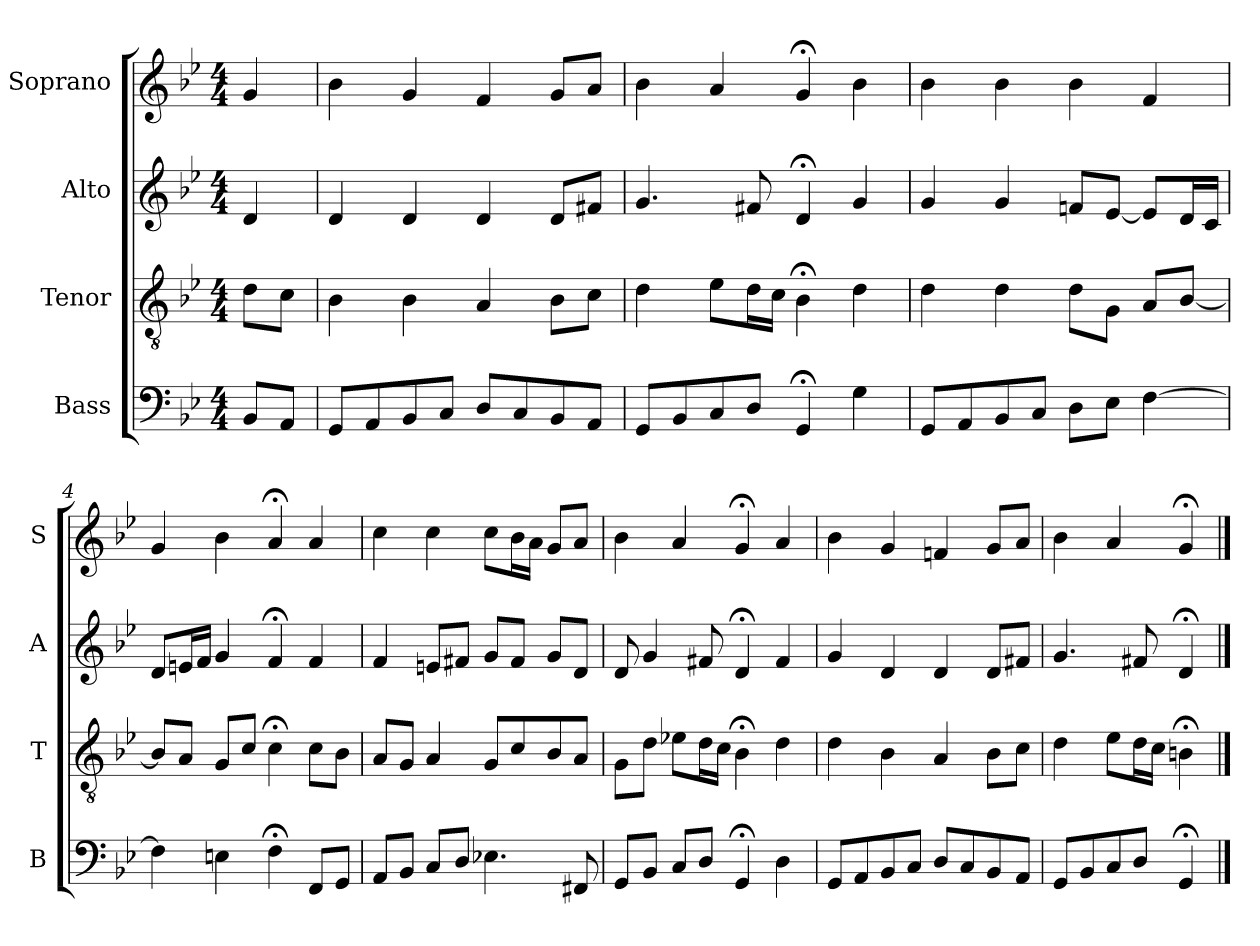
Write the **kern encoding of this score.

**kern	**kern	**kern	**kern
*part4	*part3	*part2	*part1
*staff4	*staff3	*staff2	*staff1
*I"Bass	*I"Tenor	*I"Alto	*I"Soprano
*I'B	*I'T	*I'A	*I'S
*clefF4	*clefGv2	*clefG2	*clefG2
*k[b-e-]	*k[b-e-]	*k[b-e-]	*k[b-e-]
*g:	*g:	*g:	*g:
*M4/4	*M4/4	*M4/4	*M4/4
*MM100	*MM100	*MM100	*MM100
=	=	=	=
8BB-L	8dL	4d	4g
8AAJ	8cJ	.	.
=1	=1	=1	=1
8GGL	4B-	4d	4b-
8AA	.	.	.
8BB-	4B-	4d	4g
8CJ	.	.	.
8DL	4A	4d	4f
8C	.	.	.
8BB-	8B-L	8dL	8gL
8AAJ	8cJ	8f#XJ	8aJ
=2	=2	=2	=2
8GGL	4d	4.g	4b-
8BB-	.	.	.
8C	8e-L	.	4a
8DJ	16dL	8f#X	.
.	16cJJ	.	.
4GG;<	4B-;<	4d;<	4g;<
4G	4d	4g	4b-
=3	=3	=3	=3
8GGL	4d	4g	4b-
8AA	.	.	.
8BB-	4d	4g	4b-
8CJ	.	.	.
8DL	8dL	8fnL	4b-
8E-J	8GJ	[8e-J	.
[4F	8AL	8e-L]	4f
.	[8B-J	16dL	.
.	.	16cJJ	.
=4	=4	=4	=4
4F]	8B-L]	8dL	4g
.	8AJ	16enL	.
.	.	16fJJ	.
4En	8GL	4g	4b-
.	8cJ	.	.
4F;<	4c;<	4f;<	4a;<
8FFL	8cL	4f	4a
8GGJ	8B-J	.	.
=5	=5	=5	=5
8AAL	8AL	4f	4cc
8BB-J	8GJ	.	.
8CL	4A	8enL	4cc
8DJ	.	8f#XJ	.
4.E-X	8GL	8gL	8ccL
.	8c	8f#J	16b-L
.	.	.	16aJJ
.	8B-	8gL	8gL
8FF#X	8AJ	8dJ	8aJ
=6	=6	=6	=6
8GGL	8GL	8d	4b-
8BB-J	8dJ	4g	.
8CL	8e-XL	.	4a
8DJ	16dL	8f#X	.
.	16cJJ	.	.
4GG;<	4B-;<	4d;<	4g;<
4D	4d	4f#	4a
=7	=7	=7	=7
8GGL	4d	4g	4b-
8AA	.	.	.
8BB-	4B-	4d	4g
8CJ	.	.	.
8DL	4A	4d	4fn
8C	.	.	.
8BB-	8B-L	8dL	8gL
8AAJ	8cJ	8f#XJ	8aJ
=8	=8	=8	=8
8GGL	4d	4.g	4b-
8BB-	.	.	.
8C	8e-L	.	4a
8DJ	16dL	8f#X	.
.	16cJJ	.	.
4GG;<	4Bn;<	4d;<	4g;<
==	==	==	==
*-	*-	*-	*-
